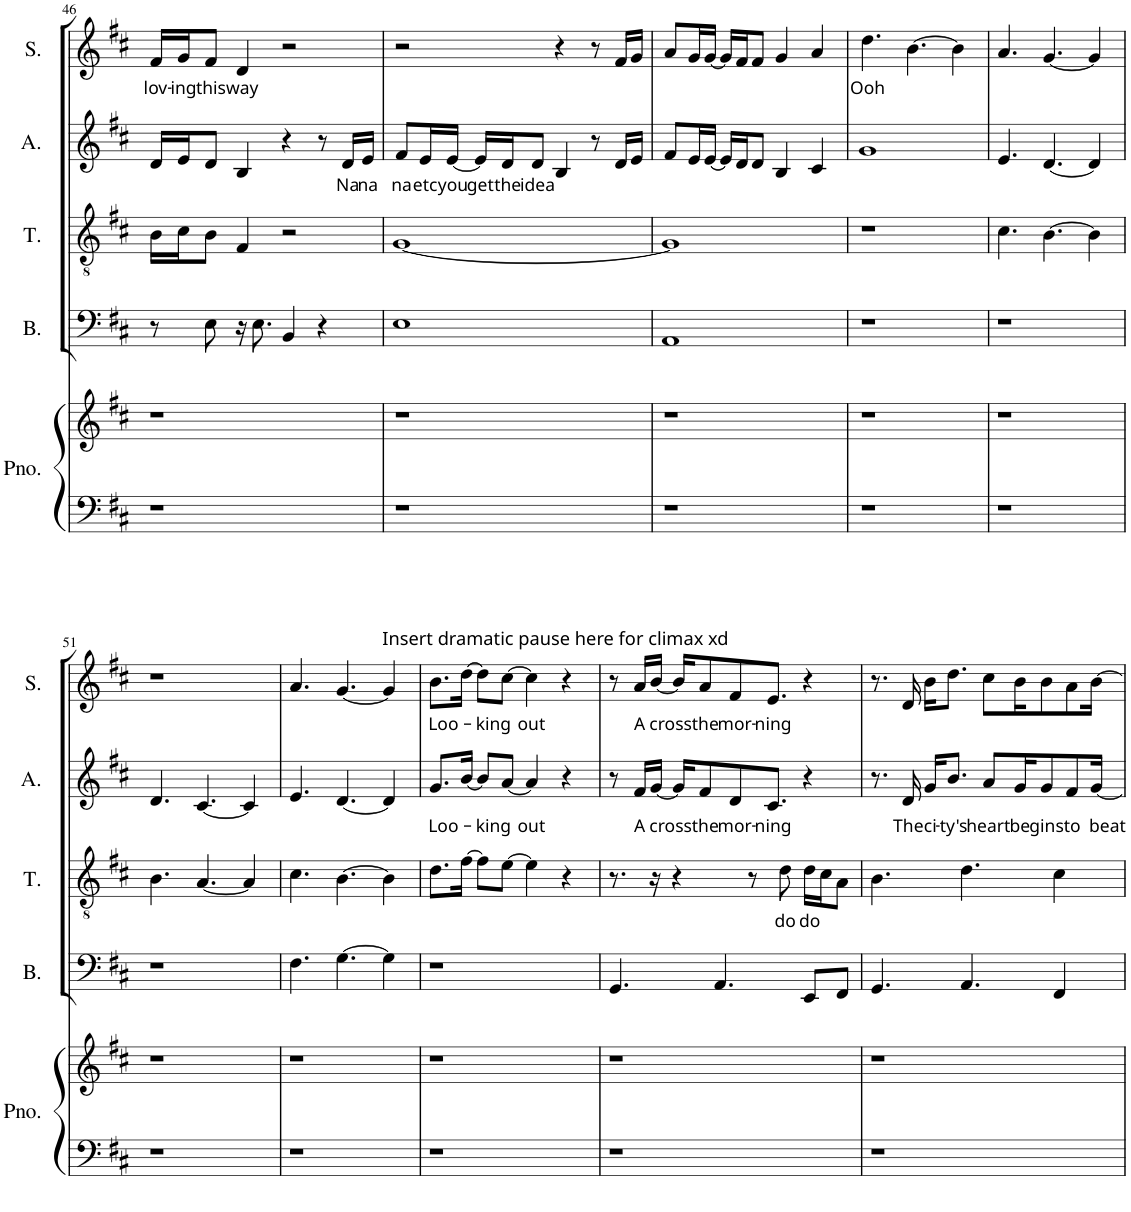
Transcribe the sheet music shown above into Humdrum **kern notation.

**kern	**kern	**kern	**kern	**text	**kern	**text	**kern	**text
*part5	*part5	*part4	*part3	*part3	*part2	*part2	*part1	*part1
*staff6	*staff5	*staff4	*staff3	*staff3	*staff2	*staff2	*staff1	*staff1
*I"Piano	*	*I"BASS	*I"TENOR	*	*I"ALTO	*	*I"SOPRANO	*
*I'Pno.	*	*I'B.	*I'T.	*	*I'A.	*	*I'S.	*
!!LO:PB:g=z
*clefF4	*clefG2	*clefF4	*clefGv2	*	*clefG2	*	*clefG2	*
*	*	*	*Trd7c12	*	*	*	*	*
*k[f#c#]	*k[f#c#]	*k[f#c#]	*k[f#c#]	*	*k[f#c#]	*	*k[f#c#]	*
*D:	*D:	*D:	*D:	*	*D:	*	*D:	*
*M4/4	*M4/4	*M4/4	*M4/4	*	*M4/4	*	*M4/4	*
=46	=46	=46	=46	=46	=46	=46	=46	=46
!	!	!	!	!	!	!	!	!LO:LY:b
1r	1r	8r	16B\LL	.	16d/LL	.	16f#/LL	lov-
!	!	!	!	!	!	!	!	!LO:LY:b
.	.	.	16c#\J	.	16e/J	.	16g/J	-ing
!	!	!	!	!	!	!	!	!LO:LY:b
.	.	8E\	8B\J	.	8d/J	.	8f#/J	this
!	!	!	!	!	!	!	!	!LO:LY:b
.	.	16r	4F#/	.	4B/	.	4d/	way
.	.	8.E\	.	.	.	.	.	.
.	.	4BB/	2r	.	4r	.	2r	.
.	.	4r	.	.	8r	.	.	.
!	!	!	!	!	!	!LO:LY:b	!	!
.	.	.	.	.	16d/LL	Na	.	.
!	!	!	!	!	!	!LO:LY:b	!	!
.	.	.	.	.	16e/JJ	na	.	.
=47	=47	=47	=47	=47	=47	=47	=47	=47
!	!	!	!	!	!	!LO:LY:b	!	!
1r	1r	1E	[1G	.	8f#/L	na	2r	.
!	!	!	!	!	!	!LO:LY:b	!	!
.	.	.	.	.	16e/L	etc	.	.
!	!	!	!	!	!	!LO:LY:b	!	!
.	.	.	.	.	[16e/JJ	you	.	.
!	!	!	!	!	!	!LO:LY:b	!	!
.	.	.	.	.	16e/LL]	get	.	.
!	!	!	!	!	!	!LO:LY:b	!	!
.	.	.	.	.	16d/J	the	.	.
!	!	!	!	!	!	!LO:LY:b	!	!
.	.	.	.	.	8d/J	idea	.	.
.	.	.	.	.	4B/	.	4r	.
.	.	.	.	.	8r	.	8r	.
.	.	.	.	.	16d/LL	.	16f#/LL	.
.	.	.	.	.	16e/JJ	.	16g/JJ	.
=48	=48	=48	=48	=48	=48	=48	=48	=48
1r	1r	1AA	1G]	.	8f#/L	.	8a/L	.
.	.	.	.	.	16e/L	.	16g/L	.
.	.	.	.	.	[16e/JJ	.	[16g/JJ	.
.	.	.	.	.	16e/LL]	.	16g/LL]	.
.	.	.	.	.	16d/J	.	16f#/J	.
.	.	.	.	.	8d/J	.	8f#/J	.
.	.	.	.	.	4B/	.	4g/	.
.	.	.	.	.	4c#/	.	4a/	.
=49	=49	=49	=49	=49	=49	=49	=49	=49
!	!	!	!	!	!	!	!	!LO:LY:b
1r	1r	1r	1r	.	1g	.	4.dd\	Ooh
.	.	.	.	.	.	.	[4.b\	.
.	.	.	.	.	.	.	4b\]	.
=50	=50	=50	=50	=50	=50	=50	=50	=50
1r	1r	1r	4.c#\	.	4.e/	.	4.a/	.
.	.	.	[4.B\	.	[4.d/	.	[4.g/	.
.	.	.	4B\]	.	4d/]	.	4g/]	.
!!LO:LB:g=z
=51	=51	=51	=51	=51	=51	=51	=51	=51
1r	1r	1r	4.B\	.	4.d/	.	1r	.
.	.	.	[4.A/	.	[4.c#/	.	.	.
.	.	.	4A/]	.	4c#/]	.	.	.
=52	=52	=52	=52	=52	=52	=52	=52	=52
1r	1r	4.F#\	4.c#\	.	4.e/	.	4.a/	.
.	.	[4.G\	[4.B\	.	[4.d/	.	[4.g/	.
!	!	!	!	!	!	!	!LO:TX:a:t=Insert dramatic pause here for climax xd	!
.	.	4G\]	4B\]	.	4d/]	.	4g/]	.
=53	=53	=53	=53	=53	=53	=53	=53	=53
!	!	!	!	!	!	!LO:LY:b	!	!LO:LY:b
1r	1r	1r	8.d\L	.	8.g/L	Loo-	8.b\L	Loo-
.	.	.	[16f#\Jk	.	[16b/Jk	.	[16dd\Jk	.
!	!	!	!	!	!	!LO:LY:b	!	!LO:LY:b
.	.	.	8f#\L]	.	8b/L]	-king	8dd\L]	-king
.	.	.	[8e\J	.	[8a/J	.	[8cc#\J	.
!	!	!	!	!	!	!LO:LY:b	!	!LO:LY:b
.	.	.	4e\]	.	4a/]	out	4cc#\]	out
.	.	.	4r	.	4r	.	4r	.
=54	=54	=54	=54	=54	=54	=54	=54	=54
1r	1r	4.GG/	8.r	.	8r	.	8r	.
!	!	!	!	!	!	!LO:LY:b	!	!LO:LY:b
.	.	.	.	.	16f#/LL	A	16a/LL	A
!	!	!	!	!	!	!LO:LY:b	!	!LO:LY:b
.	.	.	16r	.	[16g/JJ	cross	[16b/JJ	cross
.	.	.	4r	.	16g/KL]	.	16b/KL]	.
!	!	!	!	!	!	!LO:LY:b	!	!LO:LY:b
.	.	.	.	.	8f#/	the	8a/	the
.	.	4.AA/	.	.	.	.	.	.
!	!	!	!	!	!	!LO:LY:b	!	!LO:LY:b
.	.	.	.	.	8d/	mor-	8f#/	mor-
.	.	.	8r	.	.	.	.	.
!	!	!	!	!	!	!LO:LY:b	!	!LO:LY:b
.	.	.	.	.	8.c#/J	-ning	8.e/J	-ning
!	!	!	!	!LO:LY:b	!	!	!	!
.	.	.	8d\	do	.	.	.	.
!	!	!	!	!LO:LY:b	!	!	!	!
.	.	8EE/L	16d\LL	do	4r	.	4r	.
.	.	.	16c#\J	.	.	.	.	.
.	.	8FF#/J	8A\J	.	.	.	.	.
=55	=55	=55	=55	=55	=55	=55	=55	=55
1r	1r	4.GG/	4.B\	.	8.r	.	8.r	.
!	!	!	!	!	!	!LO:LY:b	!	!
.	.	.	.	.	16d/	The	16d/	.
!	!	!	!	!	!	!LO:LY:b	!	!
.	.	.	.	.	16g/KL	ci-	16b\KL	.
!	!	!	!	!	!	!LO:LY:b	!	!
.	.	.	.	.	8.b/J	-ty's	8.dd\J	.
.	.	4.AA/	4.d\	.	.	.	.	.
!	!	!	!	!	!	!LO:LY:b	!	!
.	.	.	.	.	8a/L	heart	8cc#\L	.
!	!	!	!	!	!	!LO:LY:b	!	!
.	.	.	.	.	16g/K	be	16b\K	.
!	!	!	!	!	!	!LO:LY:b	!	!
.	.	.	.	.	8g/	gins	8b\	.
.	.	4FF#/	4c#\	.	.	.	.	.
!	!	!	!	!	!	!LO:LY:b	!	!
.	.	.	.	.	8f#/	to	8a\	.
!	!	!	!	!	!	!LO:LY:b	!	!
.	.	.	.	.	[16g/Jk	beat	[16b\Jk	.
=	=	=	=	=	=	=	=	=
*-	*-	*-	*-	*-	*-	*-	*-	*-
